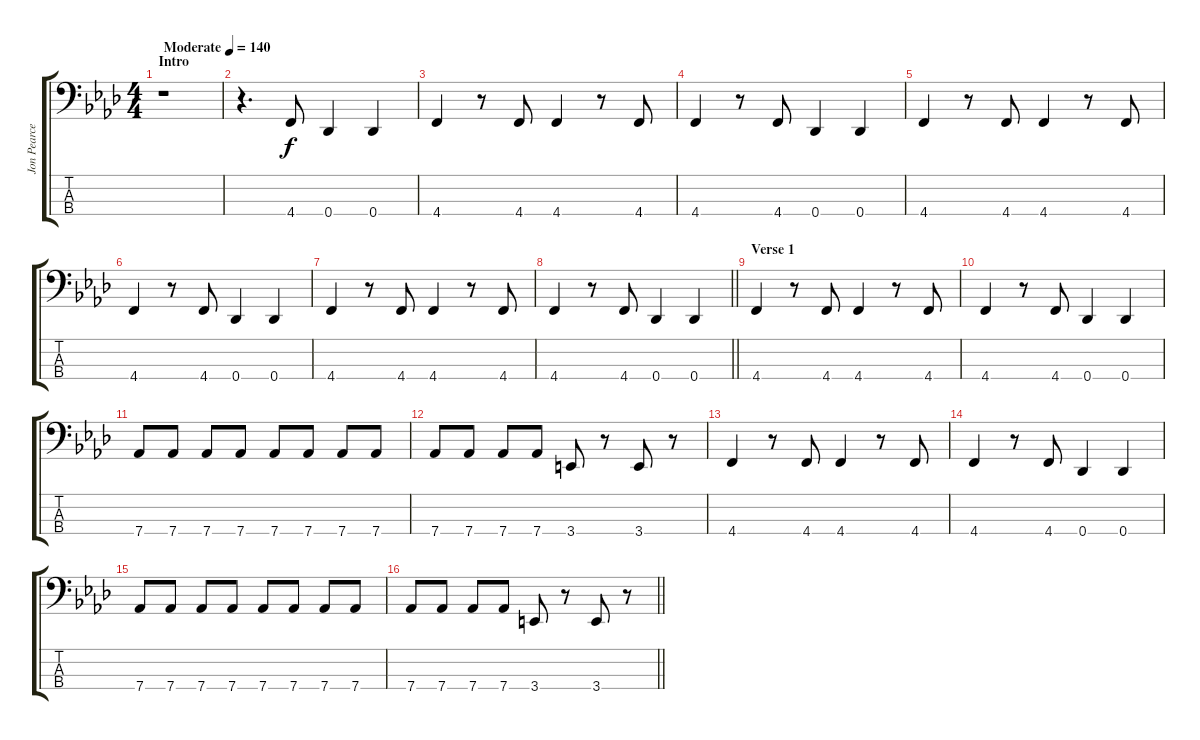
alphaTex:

\track ("Jon Pearce" "Jon Pearce") {instrument electricbasspick}
\staff {score tabs}
\tuning (Gb2 Db2 Ab1 Db1) {hide}
\ts (4 4)
\section ("" "Intro")
\tempo (140 "Moderate")
\clef f4
\ks fminor
r.1{dy f instrument electricbasspick} |
r.4{d} 4.4.8 0.4.4 0.4.4 |
4.4.4 r.8 4.4.8 4.4.4 r.8 4.4.8 |
4.4.4 r.8 4.4.8 0.4.4 0.4.4 |
4.4.4 r.8 4.4.8 4.4.4 r.8 4.4.8 |
4.4.4 r.8 4.4.8 0.4.4 0.4.4 |
4.4.4 r.8 4.4.8 4.4.4 r.8 4.4.8 |
\barLineRight lightlight
4.4.4 r.8 4.4.8 0.4.4 0.4.4 |
\section ("" "Verse 1")
4.4.4 r.8 4.4.8 4.4.4 r.8 4.4.8 |
4.4.4 r.8 4.4.8 0.4.4 0.4.4 |
7.4.8 7.4.8 7.4.8 7.4.8 7.4.8 7.4.8 7.4.8 7.4.8 |
7.4.8 7.4.8 7.4.8 7.4.8 3.4.8 r.8 3.4.8 r.8 |
4.4.4 r.8 4.4.8 4.4.4 r.8 4.4.8 |
4.4.4 r.8 4.4.8 0.4.4 0.4.4 |
7.4.8 7.4.8 7.4.8 7.4.8 7.4.8 7.4.8 7.4.8 7.4.8 |
\barLineRight lightlight
7.4.8 7.4.8 7.4.8 7.4.8 3.4.8 r.8 3.4.8 r.8
